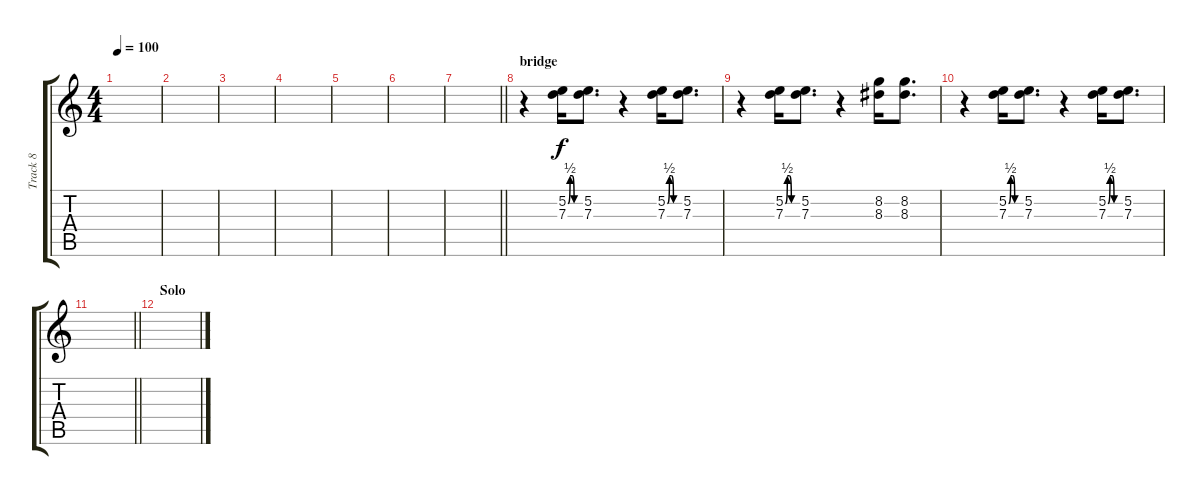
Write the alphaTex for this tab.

\track ("Track 8" "Track 8") {instrument distortionguitar}
\staff {score tabs}
\tuning (E4 B3 G3 D3 A2 E2) {hide}
\ts (4 4)
\tempo 100
\clef g2
\ks c
|
|
|
|
|
|
\barLineRight lightlight
|
\section ("" "bridge")
r.4 (5.2{be (custom 0 0 10 2 20 2 30 0 60 0)} 7.3).16 (5.2 7.3).8{d} r.4 (5.2{be (custom 0 0 10 2 20 2 30 0 60 0)} 7.3).16 (5.2 7.3).8{d} |
r.4 (5.2{be (custom 0 0 10 2 20 2 30 0 60 0)} 7.3).16 (5.2 7.3).8{d} r.4 (8.2 8.3).16 (8.2 8.3).8{d} |
r.4 (5.2{be (custom 0 0 10 2 20 2 30 0 60 0)} 7.3).16 (5.2 7.3).8{d} r.4 (5.2{be (custom 0 0 10 2 20 2 30 0 60 0)} 7.3).16 (5.2 7.3).8{d} |
\barLineRight lightlight
|
\section ("" "Solo")
